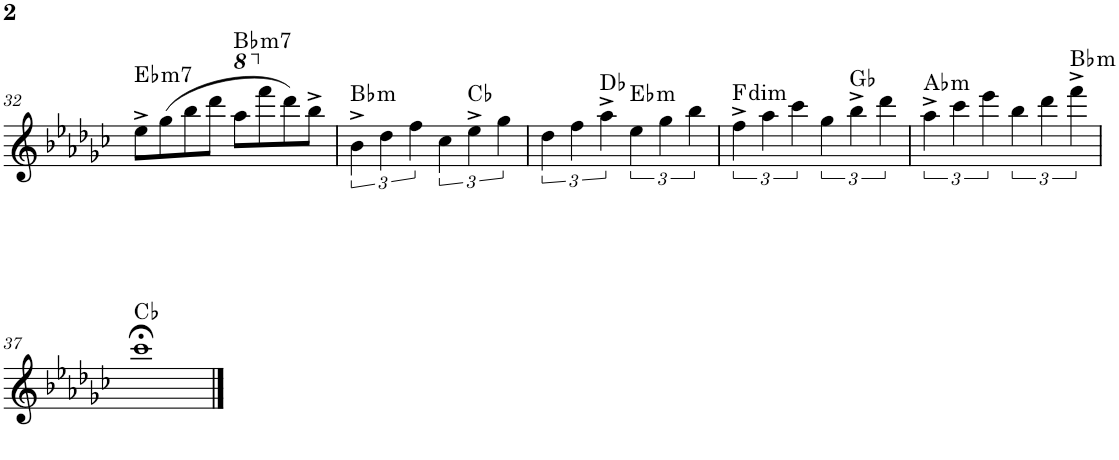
**kern	**harte
*part1	*part1
*staff1	*
*I"Alto Saxophone	*
*I'A. Sax.	*
!!LO:PB:g=z
*clefG2	*
*Trd5c9	*
*k[b-e-a-d-g-c-]	*
*M4/4	*
=32	=32
!	!LO:H:kt=m7
8ee-^\L	Eb:min7
(8gg-\	.
8bb-\	.
8ddd-\J	.
*8va	*
!	!LO:H:kt=m7
8aaa-\L	Bb:min7
*X8va	*
8fff\	.
8ddd-\)	.
8bb-^\J	.
=33	=33
!	!LO:H:kt=m
6b-^\	Bb:min
6dd-\	.
6ff\	.
6cc-\	.
6ee-^\	Cb:maj
6gg-\	.
=34	=34
6dd-\	.
6ff\	.
6aa-^\	Db:maj
!	!LO:H:kt=m
6ee-\	Eb:min
6gg-\	.
6bb-\	.
=35	=35
!	!LO:H:kt=dim
6ff^\	F:dim
6aa-\	.
6ccc-\	.
6gg-\	.
6bb-^\	Gb:maj
6ddd-\	.
=36	=36
!	!LO:H:kt=m
6aa-^\	Ab:min
6ccc-\	.
6eee-\	.
6bb-\	.
6ddd-\	.
!	!LO:H:kt=m
6fff^\	Bb:min
!!LO:LB:g=z
=37	=37
1ccc-;<	Cb:maj
==	==
*-	*-
